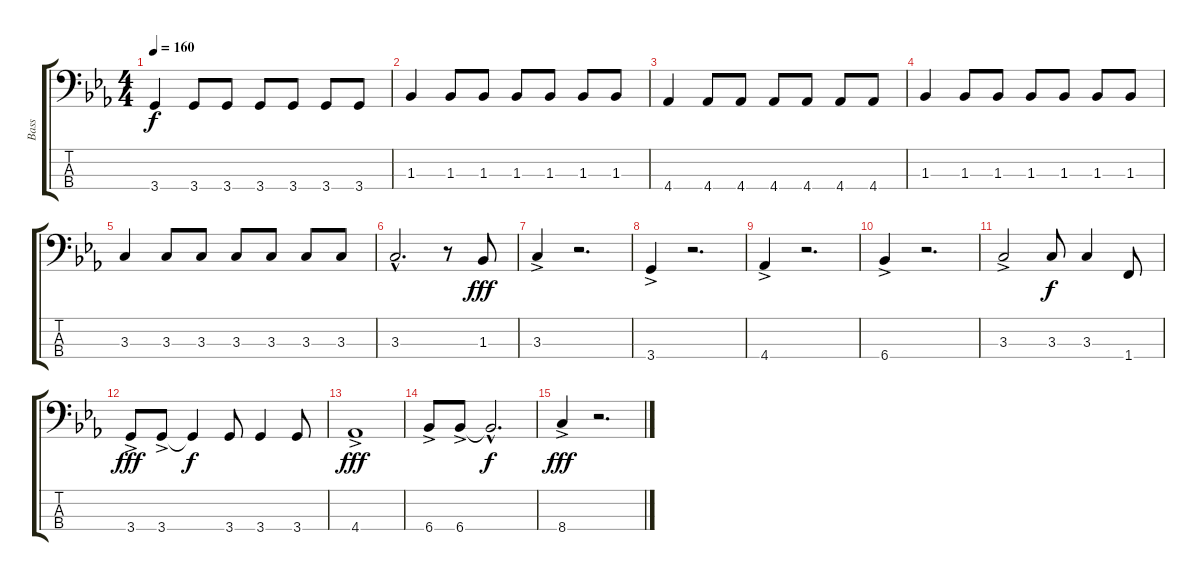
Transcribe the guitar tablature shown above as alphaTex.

\track ("Bass" "Bass") {instrument electricbassfinger}
\staff {score tabs}
\tuning (G2 D2 A1 E1) {hide}
\ts (4 4)
\tempo 160
\clef f4
\ks eb
3.4.4{dy f} 3.4.8 3.4.8 3.4.8 3.4.8 3.4.8 3.4.8 |
1.3.4 1.3.8 1.3.8 1.3.8 1.3.8 1.3.8 1.3.8 |
4.4.4 4.4.8 4.4.8 4.4.8 4.4.8 4.4.8 4.4.8 |
1.3.4 1.3.8 1.3.8 1.3.8 1.3.8 1.3.8 1.3.8 |
3.3.4 3.3.8 3.3.8 3.3.8 3.3.8 3.3.8 3.3.8 |
3.3{hac}.2{d} r.8 1.3.8{dy fff} |
\section ("" "")
3.3{ac}.4{instrument slapbass1} r.2{d} |
3.4{ac}.4 r.2{d} |
4.4{ac}.4 r.2{d} |
6.4{ac}.4 r.2{d} |
3.3{ac}.2 3.3.8{dy f} 3.3.4 1.4.8 |
3.4{ac}.8{dy fff} 3.4{ac}.8 3.4{t}.4{dy f} 3.4.8 3.4.4 3.4.8 |
4.4{ac}.1{dy fff} |
6.4{ac}.8 6.4{ac}.8 6.4{hac t}.2{d dy f} |
8.4{ac}.4{dy fff} r.2{d}
